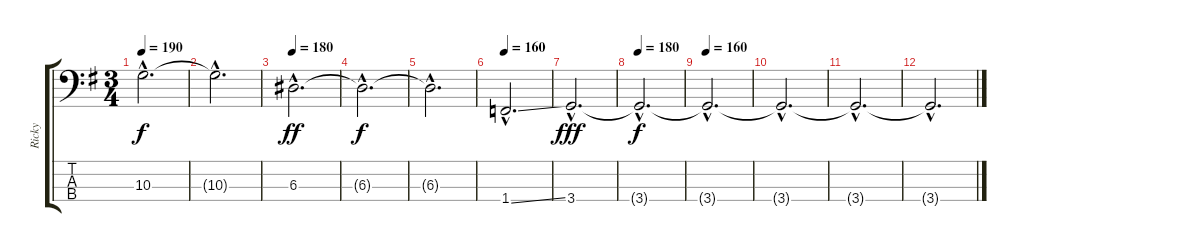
\track ("Ricky" "Ricky") {instrument acousticbass}
\staff {score tabs}
\tuning (G2 D2 A1 E1) {hide}
\ts (3 4)
\tempo 190
\clef f4
\ks g
10.3{hac}.2{d dy f} |
10.3{hac t}.2{d} |
\tempo 180
6.3{hac}.2{d dy ff} |
6.3{hac t}.2{d dy f} |
6.3{hac t}.2{d} |
\tempo 160
1.4{ss hac}.2{d} |
3.4{hac}.2{d dy fff} |
\tempo 180
3.4{hac t}.2{d dy f} |
\tempo 160
3.4{hac t}.2{d} |
3.4{hac t}.2{d} |
3.4{hac t}.2{d volume 0} |
3.4{hac t}.2{d}
